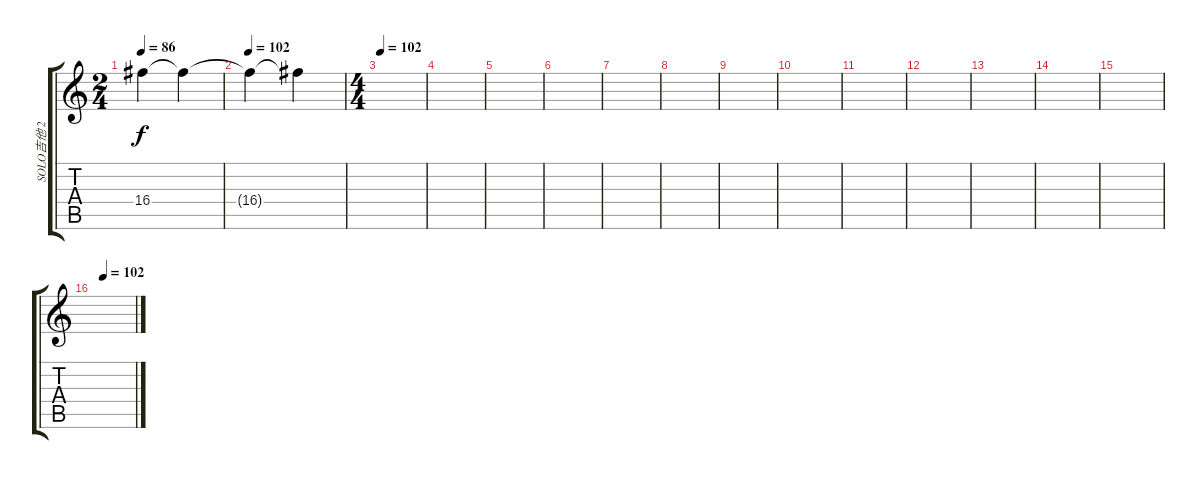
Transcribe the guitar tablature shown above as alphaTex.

\track ("SOLO吉他 2" "SOLO吉他 2") {instrument overdrivenguitar}
\staff {score tabs}
\tuning (E4 B3 G3 D3 A2 E2) {hide}
\ts (2 4)
\tempo 86
\clef g2
\ks c
16.4{t}.4{dy f} 16.4{t}.4 |
\tempo 102
16.4{t}.4 16.4{t}.4 |
\ts (4 4)
\tempo 102
|
|
|
|
|
|
|
|
|
|
|
|
|
\tempo (102 0.25)
